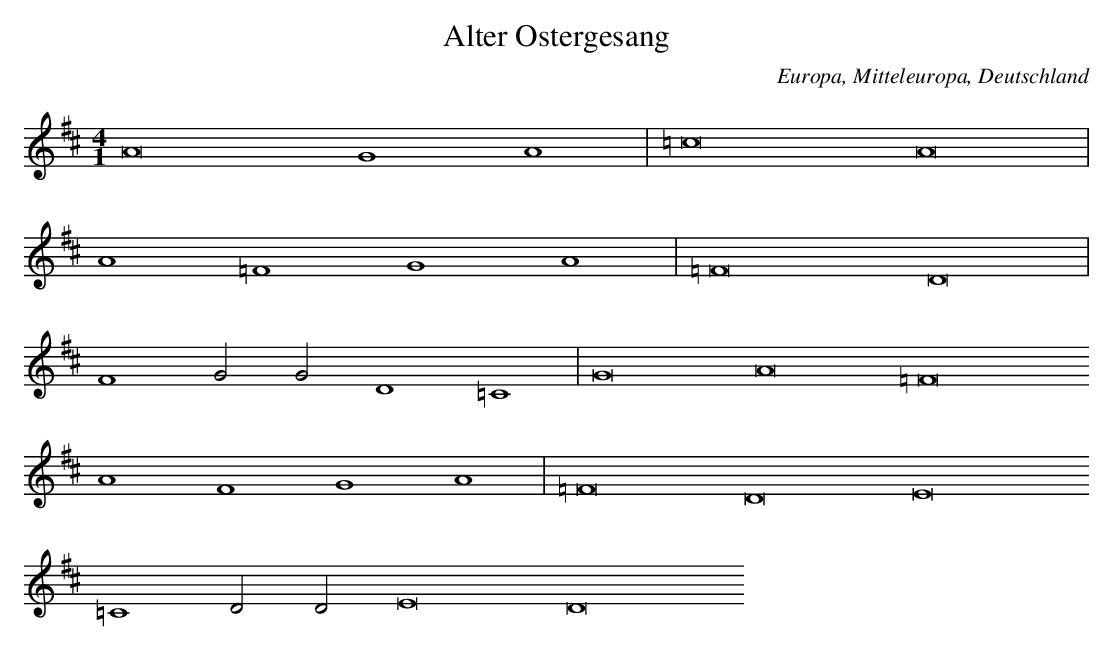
X:1
T: Alter Ostergesang
O: Europa, Mitteleuropa, Deutschland
M: 4/1
L: 1/2
K: D
A4G2A2 | =c4A4 |
A2=F2G2A2 | =F4D4 |
F2GGD2=C2 | G4A4=F4
A2F2G2A2 | =F4D4E4
=C2DDE4D4
